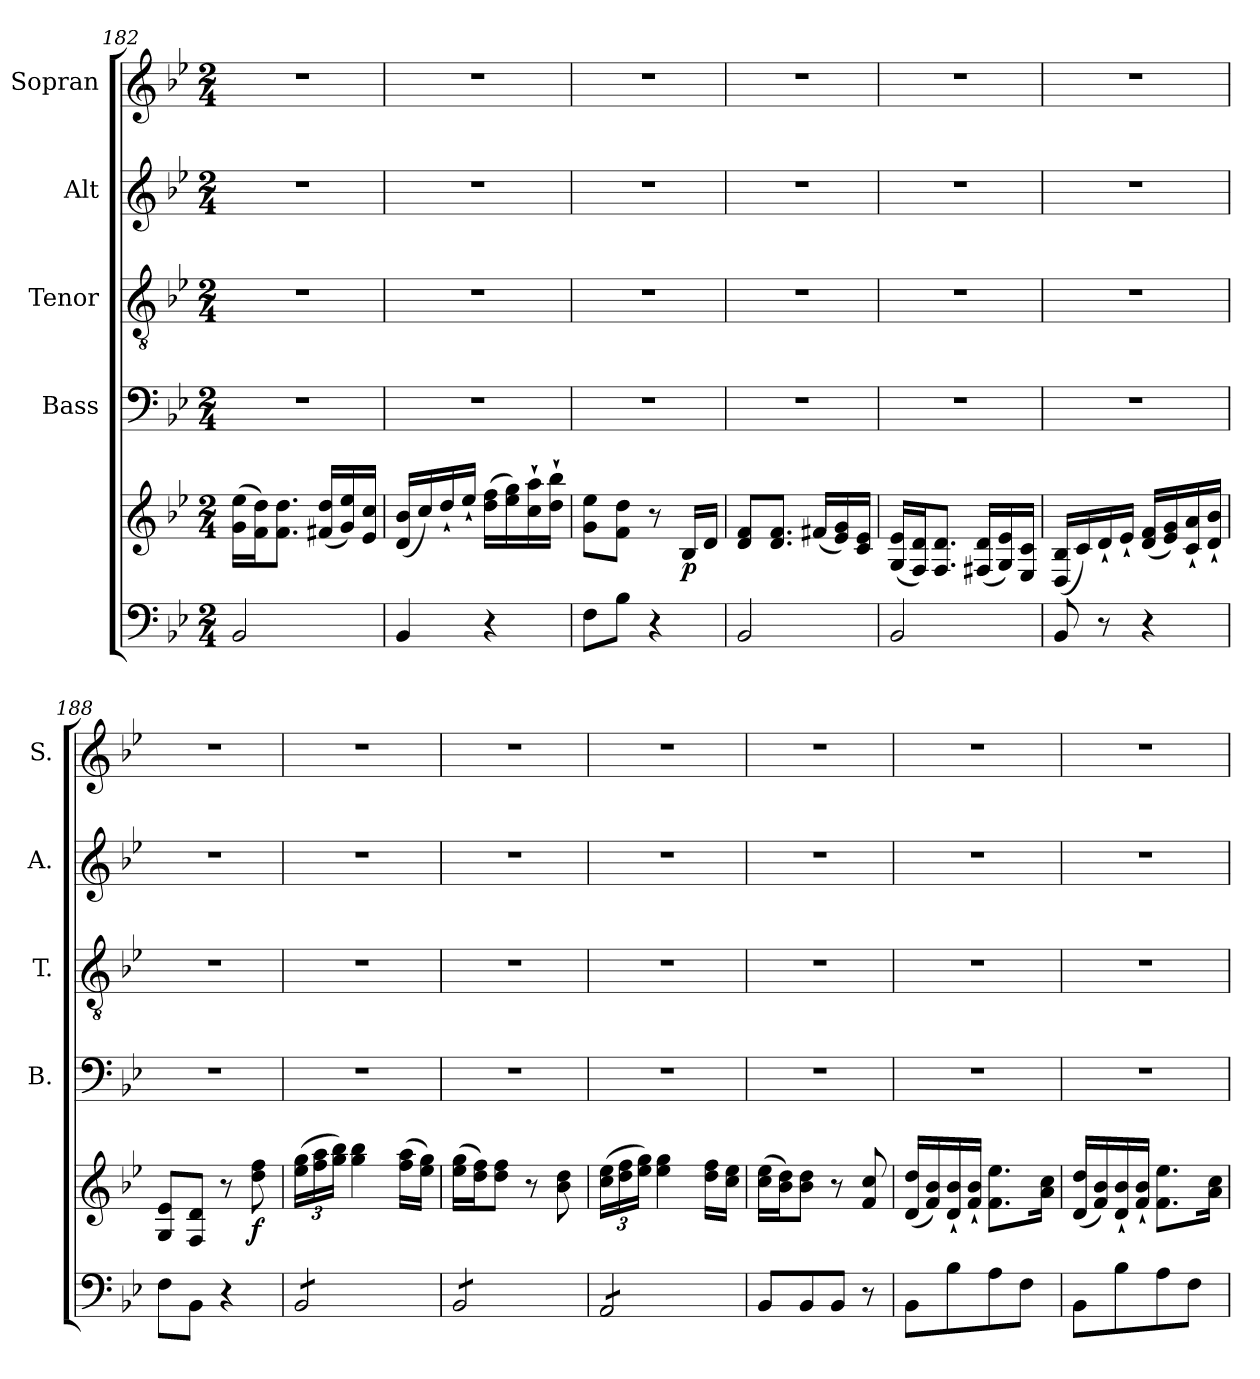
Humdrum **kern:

**kern	**kern	**dynam	**kern	**kern	**kern	**kern
*part5	*part5	*part5	*part4	*part3	*part2	*part1
*staff6	*staff5	*staff5/6	*staff4	*staff3	*staff2	*staff1
*	*	*	*I"Bass	*I"Tenor	*I"Alt	*I"Sopran
*	*	*	*I'B.	*I'T.	*I'A.	*I'S.
*clefF4	*clefG2	*	*clefF4	*clefGv2	*clefG2	*clefG2
*k[b-e-]	*k[b-e-]	*	*k[b-e-]	*k[b-e-]	*k[b-e-]	*k[b-e-]
*B-:	*B-:	*	*B-:	*B-:	*B-:	*B-:
*M2/4	*M2/4	*	*M2/4	*M2/4	*M2/4	*M2/4
=182	=182	=182	=182	=182	=182	=182
2BB-/	(>16g\ 16ee-\LL	.	2r	2r	2r	2r
.	16f\ 16dd\J)	.	.	.	.	.
.	8.f\ 8.dd\J	.	.	.	.	.
.	(<16f#X/ 16dd/LL	.	.	.	.	.
.	16g/ 16ee-/)	.	.	.	.	.
.	16e-/ 16cc/JJ	.	.	.	.	.
=183	=183	=183	=183	=183	=183	=183
4BB-/	(<16d/ 16b-/LL	.	2r	2r	2r	2r
.	16cc/)	.	.	.	.	.
.	16dd`</	.	.	.	.	.
.	16ee-`</JJ	.	.	.	.	.
4r	(>16dd\ 16ff\LL	.	.	.	.	.
.	16ee-\ 16gg\)	.	.	.	.	.
.	16cc\`> 16aa\`>	.	.	.	.	.
.	16dd\`> 16bb-\`>JJ	.	.	.	.	.
=184	=184	=184	=184	=184	=184	=184
8F\L	8g\ 8ee-\L	.	2r	2r	2r	2r
8B-\J	8f\ 8dd\J	.	.	.	.	.
4r	8r	.	.	.	.	.
!	!	!LO:DY:b	!	!	!	!
.	16B-/LL	p	.	.	.	.
.	16d/JJ	.	.	.	.	.
=185	=185	=185	=185	=185	=185	=185
2BB-/	8d/ 8f/L	.	2r	2r	2r	2r
.	8.d/ 8.f/J	.	.	.	.	.
.	(<16f#X/LL	.	.	.	.	.
.	16e-/ 16g/)	.	.	.	.	.
.	16c/ 16e-/JJ	.	.	.	.	.
=186	=186	=186	=186	=186	=186	=186
2BB-/	(<16G/ 16e-/LL	.	2r	2r	2r	2r
.	16F/ 16d/J)	.	.	.	.	.
.	8.F/ 8.d/J	.	.	.	.	.
.	(<16F#X/ 16d/LL	.	.	.	.	.
.	16G/ 16e-/)	.	.	.	.	.
.	16E-/ 16c/JJ	.	.	.	.	.
!!LO:LB:g=z
=187	=187	=187	=187	=187	=187	=187
8BB-/	(<16D/ 16B-/LL	.	2r	2r	2r	2r
.	16c/)	.	.	.	.	.
8r	16d`</	.	.	.	.	.
.	16e-`</JJ	.	.	.	.	.
4r	(<16d/ 16f/LL	.	.	.	.	.
.	16e-/ 16g/)	.	.	.	.	.
.	16c/`< 16a/`<	.	.	.	.	.
.	16d/`< 16b-/`<JJ	.	.	.	.	.
=188	=188	=188	=188	=188	=188	=188
8F\L	8G/ 8e-/L	.	2r	2r	2r	2r
8BB-\J	8F/ 8d/J	.	.	.	.	.
4r	8r	.	.	.	.	.
!	!	!LO:DY:b	!	!	!	!
.	8dd\ 8ff\	f	.	.	.	.
=189	=189	=189	=189	=189	=189	=189
*tremolo	*	*	*	*	*	*
8BB-/L	(>24ee-\ 24gg\LL	.	2r	2r	2r	2r
.	24ff\ 24aa\	.	.	.	.	.
.	24gg\ 24bb-\JJ)	.	.	.	.	.
8BB-/	4gg\ 4bb-\	.	.	.	.	.
8BB-/	.	.	.	.	.	.
8BB-/J	(>16ff\ 16aa\LL	.	.	.	.	.
.	16ee-\ 16gg\JJ)	.	.	.	.	.
=190	=190	=190	=190	=190	=190	=190
8BB-/L	(>16ee-\ 16gg\LL	.	2r	2r	2r	2r
.	16dd\ 16ff\J)	.	.	.	.	.
8BB-/	8dd\ 8ff\J	.	.	.	.	.
8BB-/	8r	.	.	.	.	.
8BB-/J	8b-\ 8dd\	.	.	.	.	.
=191	=191	=191	=191	=191	=191	=191
8AA/L	(>24cc\ 24ee-\LL	.	2r	2r	2r	2r
.	24dd\ 24ff\	.	.	.	.	.
.	24ee-\ 24gg\JJ)	.	.	.	.	.
8AA/	4ee-\ 4gg\	.	.	.	.	.
8AA/	.	.	.	.	.	.
8AA/J	16dd\ 16ff\LL	.	.	.	.	.
*Xtremolo	*	*	*	*	*	*
.	16cc\ 16ee-\JJ	.	.	.	.	.
=192	=192	=192	=192	=192	=192	=192
8BB-/L	(>16cc\ 16ee-\LL	.	2r	2r	2r	2r
.	16b-\ 16dd\J)	.	.	.	.	.
8BB-/	8b-\ 8dd\J	.	.	.	.	.
8BB-/J	8r	.	.	.	.	.
8r	8f/ 8cc/	.	.	.	.	.
!!LO:PB:g=z
=193	=193	=193	=193	=193	=193	=193
8BB-\L	(<16d/ 16dd/LL	.	2r	2r	2r	2r
.	16f/ 16b-/)	.	.	.	.	.
8B-\	16d/`< 16b-/`<	.	.	.	.	.
.	16f/`< 16b-/`<JJ	.	.	.	.	.
8A\	8.f\ 8.ee-\L	.	.	.	.	.
8F\J	.	.	.	.	.	.
.	16a\ 16cc\Jk	.	.	.	.	.
=194	=194	=194	=194	=194	=194	=194
8BB-\L	(<16d/ 16dd/LL	.	2r	2r	2r	2r
.	16f/ 16b-/)	.	.	.	.	.
8B-\	16d/`< 16b-/`<	.	.	.	.	.
.	16f/`< 16b-/`<JJ	.	.	.	.	.
8A\	8.f\ 8.ee-\L	.	.	.	.	.
8F\J	.	.	.	.	.	.
.	16a\ 16cc\Jk	.	.	.	.	.
=	=	=	=	=	=	=
*-	*-	*-	*-	*-	*-	*-
